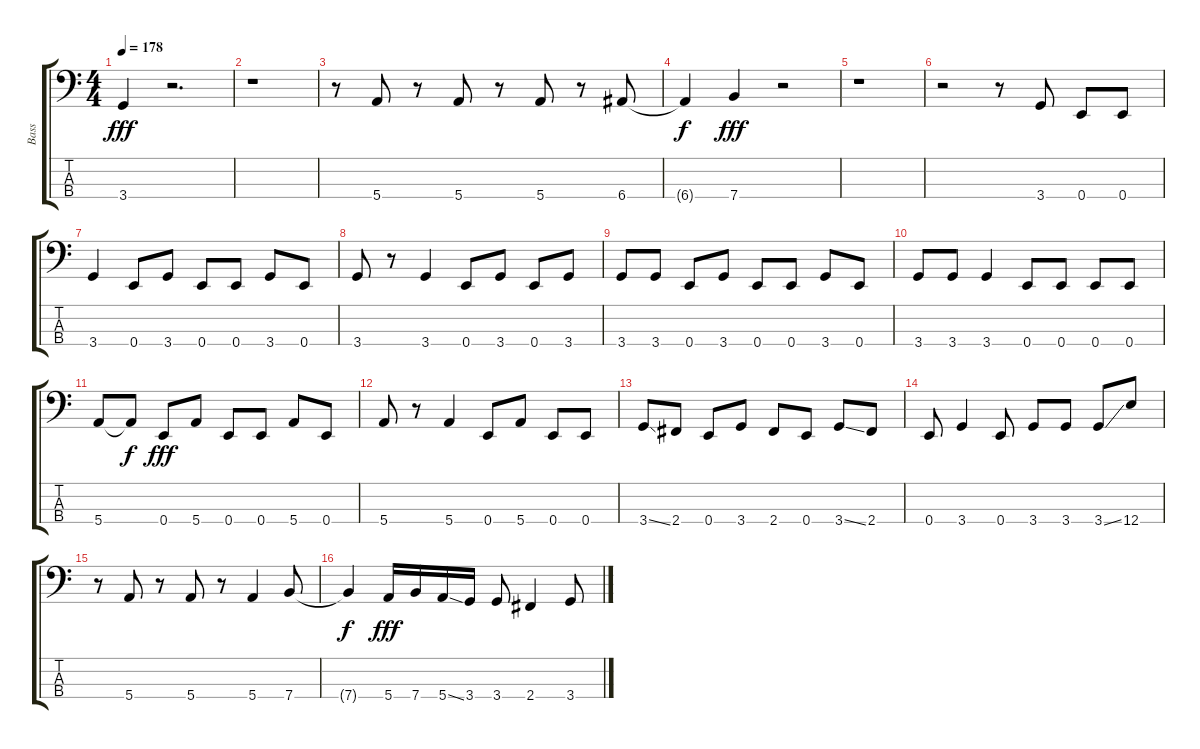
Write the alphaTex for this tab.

\track ("Bass" "Bass") {instrument electricbasspick}
\staff {score tabs}
\tuning (G2 D2 A1 E1) {hide}
\ts (4 4)
\tempo 178
\clef f4
\ks c
3.4.4{dy fff} r.2{d} |
r.1 |
r.8 5.4.8 r.8 5.4.8 r.8 5.4.8 r.8 6.4.8 |
6.4{t}.4{dy f} 7.4.4{dy fff} r.2 |
r.1 |
r.2 r.8 3.4.8 0.4.8 0.4.8 |
3.4.4 0.4.8 3.4.8 0.4.8 0.4.8 3.4.8 0.4.8 |
3.4.8 r.8 3.4.4 0.4.8 3.4.8 0.4.8 3.4.8 |
3.4.8 3.4.8 0.4.8 3.4.8 0.4.8 0.4.8 3.4.8 0.4.8 |
3.4.8 3.4.8 3.4.4 0.4.8 0.4.8 0.4.8 0.4.8 |
5.4.8 5.4{t}.8{dy f} 0.4.8{dy fff} 5.4.8 0.4.8 0.4.8 5.4.8 0.4.8 |
5.4.8 r.8 5.4.4 0.4.8 5.4.8 0.4.8 0.4.8 |
3.4{ss}.8 2.4.8 0.4.8 3.4.8 2.4.8 0.4.8 3.4{ss}.8 2.4.8 |
0.4.8 3.4.4 0.4.8 3.4.8 3.4.8 3.4{ss}.8 12.4.8 |
r.8 5.4.8 r.8 5.4.8 r.8 5.4.4 7.4.8 |
7.4{t}.4{dy f} 5.4.16{dy fff} 7.4.16 5.4{ss}.16 3.4.16 3.4.8 2.4.4 3.4.8
